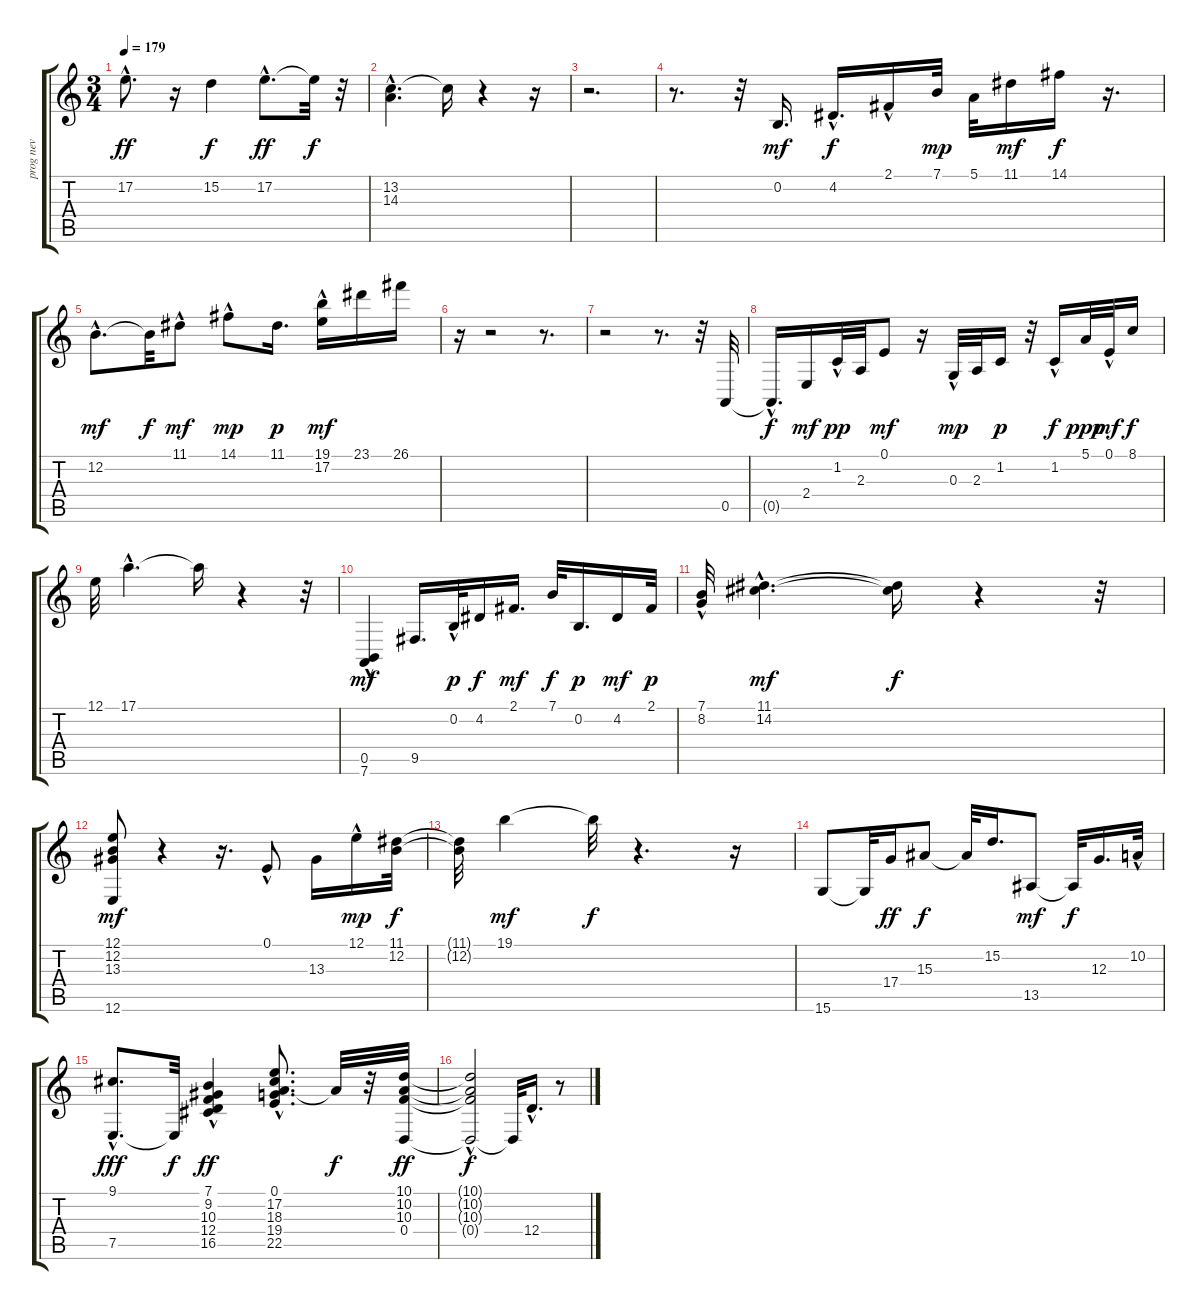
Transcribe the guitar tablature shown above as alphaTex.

\track ("prog nev" "prog nev") {instrument acousticgrandpiano}
\staff {score tabs}
\tuning (E4 B3 G3 D3 A2 E2) {hide}
\ts (3 4)
\tempo 179
\clef g2
\ks c
17.2{hac}.8{d dy ff} r.16 15.2.4{dy f} 17.2{hac}.8{d dy ff} 17.2{t}.32{dy f} r.32 |
(13.2{hac} 14.3).4{d} 13.2{t}.16 r.4 r.16 |
r.2{d} |
r.8{d} r.32 0.2.16{d dy mf} 4.2{hac}.16{d dy f} 2.1{hac}.16 7.1.32{dy mp} 5.1.32 11.1.16{dy mf} 14.1.16{dy f} r.16{d} |
12.2{hac}.8{d dy mf} 12.2{t}.32{dy f} 11.1{hac}.8{dy mf} 14.1{hac}.8{dy mp} 11.1.16{d dy p} (19.1{hac} 17.2).16{dy mf} 23.1.16 26.1.16 |
r.16 r.2 r.8{d} |
r.2 r.8{d} r.32 0.5.32 |
0.5{hac t}.16{d dy f} 2.4.16{dy mf} 1.2{hac}.32{dy pp} 2.3.32 0.1.8{dy mf} r.16 0.3{hac}.32{dy mp} 2.3.32 1.2.16{dy p} r.32 1.2{hac}.16{dy f} 5.1.32{dy ppp} 0.1{hac}.32{dy mf} 8.1.16{dy f} |
12.1.32 17.1{hac}.4{d} 17.1{t}.16 r.4 r.32 |
(0.5{hac} 7.6).4{dy mf} 9.5.16{d} 0.2{hac}.32{dy p} 4.2.16{dy f} 2.1.16{d dy mf} 7.1.32{dy f} 0.2.16{d dy p} 4.2.16{dy mf} 2.1.32{dy p} |
(7.1{hac} 8.2{hac}).32 (11.1{hac} 14.2{hac}).4{d dy mf} (11.1{t} 14.2{t}).16{dy f} r.4 r.32 |
(12.1 12.2 13.3 12.6).8{dy mf} r.4 r.16{d} 0.1{hac}.8 13.3.16 12.1{hac}.16{dy mp} (11.1 12.2).32{dy f} |
(11.1{t} 12.2{t}).32 19.1.4{dy mf} 19.1{t}.32{dy f} r.4{d} r.16 |
15.6.8 15.6{t}.32 17.4.16{dy ff} 15.3.8{dy f} 15.3{t}.32 15.2.16{d} 13.5.8{dy mf} 13.5{t}.32{dy f} 12.3.16{d} 10.2{hac}.32 |
(9.1{hac} 7.5{hac}).8{d dy fff} 7.5{t}.32{dy f} (7.1{hac} 9.2{hac} 10.3{hac} 12.4{hac} 16.5).4{dy ff} (0.1 17.2 18.3{hac} 19.4{hac} 22.5).8{d} 19.4{t}.32{dy f} r.32 (10.1 10.2 10.3 0.4).32{dy ff} |
(10.1{hac t} 10.2{hac t} 10.3{hac t} 0.4{t}).2{dy f} 0.4{t}.32 12.4{hac}.16{d} r.8
